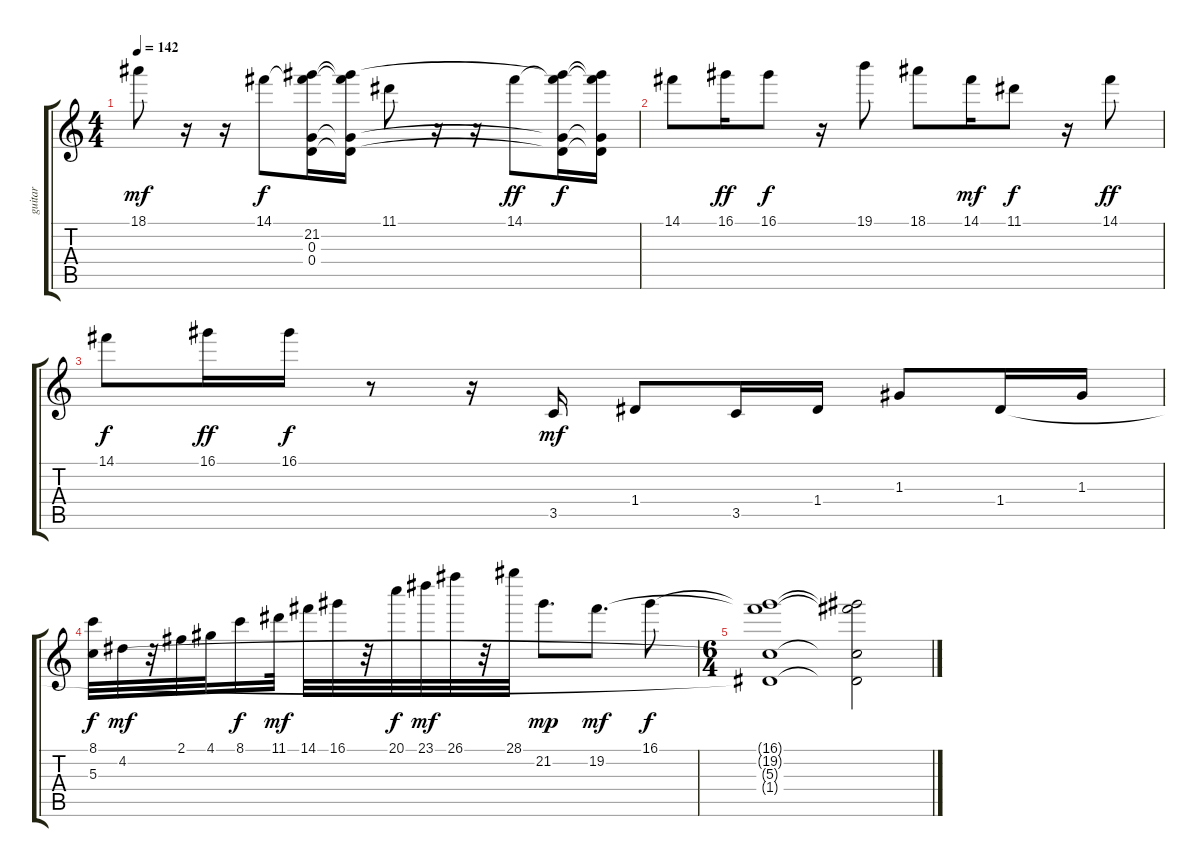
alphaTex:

\track ("guitar" "guitar") {instrument overdrivenguitar}
\staff {score tabs}
\tuning (E4 B3 G3 D3 A2 E2) {hide}
\ts (4 4)
\tempo 142
\clef g2
\ks c
18.1.8{dy mf} r.16 r.16 14.1.8{dy f} (14.1{t} 21.2{t} 0.3 0.4{t}).16 (14.1{t} 21.2{t} 0.3{t} 0.4{t}).16 11.1.8 r.16 r.16 14.1.8{dy ff} (14.1{t} 21.2{t} 0.3{t} 0.4{t}).16{dy f} (14.1{t} 21.2{t} 0.3{t} 0.4{t}).16 |
14.1.8 16.1.16{dy ff} 16.1.8{dy f} r.16 19.1.8 18.1.8 14.1.16{dy mf} 11.1.8{dy f} r.16 14.1.8{dy ff} |
14.1.8{dy f} 16.1.16{dy ff} 16.1.16{dy f} r.8 r.16 3.5.16{dy mf} 1.4.8 3.5.16 1.4.16 1.3.8 1.4.16 1.3.16 |
(8.1 5.3).32{dy f} 4.2.32{dy mf} r.32 2.1.32 4.1.32 8.1.16{dy f} 11.1.32{dy mf} 14.1.32 16.1.32 r.32 20.1.32{dy f} 23.1.32{dy mf} 26.1.32 r.32 28.1.32 21.2.8{d dy mp} 19.2.8{d dy mf} 16.1.8{dy f} |
\ts (6 4)
(16.1{t} 19.2{t} 5.3{t} 1.4{t}).1 (16.1{t} 19.2{t} 5.3{t} 1.4{t}).2
